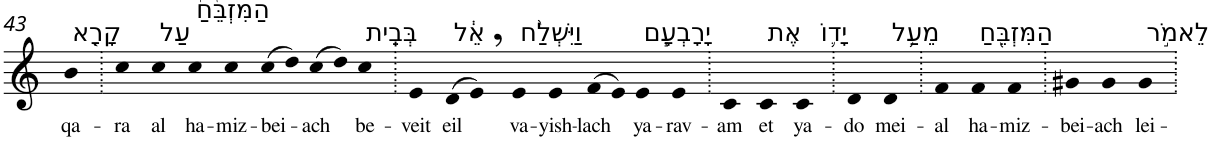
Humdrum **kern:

**kern	**text
*part1	*part1
*staff1	*staff1
*I"Piano	*
*I'Pno	*
!!LO:PB:g=z
*clefG2	*
*k[]	*
=43	=43
!LO:TX:a:t=קָרָ֤א	!
!	!LO:LY:b
4b	qa-
=44.	=44.
!	!LO:LY:b
4cc	-ra
!LO:TX:a:t=עַל	!
!	!LO:LY:b
4cc	al
!LO:TX:a:t=הַמִּזְבֵּ֙חַ֙	!
!	!LO:LY:b
4cc	ha-
!	!LO:LY:b
4cc	-miz-
!	!LO:LY:b
(>8cc	-bei-
8dd)	.
!	!LO:LY:b
(>8cc	-ach
8dd)	.
!LO:TX:a:t=בְּבֵֽית	!
!	!LO:LY:b
4cc	be-
=45.	=45.
!	!LO:LY:b
4e	-veit
!LO:TX:a:t=אֵ֔ל	!
!	!LO:LY:b
(>8d	eil
8e,)	.
!LO:TX:a:t=וַיִּשְׁלַ֨ח	!
!	!LO:LY:b
4e	va-
!	!LO:LY:b
4e	-yish-
!	!LO:LY:b
(>8f	-lach
8e)	.
!LO:TX:a:t=יָרָבְעָ֧ם	!
!	!LO:LY:b
4e	ya-
!	!LO:LY:b
4e	-rav-
=46.	=46.
!	!LO:LY:b
4c	-am
!LO:TX:a:t=אֶת	!
!	!LO:LY:b
4c	et
!LO:TX:a:t=יָד֛וֹ	!
!	!LO:LY:b
4c	ya-
=47.	=47.
!	!LO:LY:b
4d	-do
!LO:TX:a:t=מֵעַ֥ל	!
!	!LO:LY:b
4d	mei-
=48.	=48.
!	!LO:LY:b
4f	-al
!LO:TX:a:t=הַמִּזְבֵּ֖חַ	!
!	!LO:LY:b
4f	ha-
!	!LO:LY:b
4f	-miz-
=49.	=49.
!	!LO:LY:b
4g#X	-bei-
!	!LO:LY:b
4g#	-ach
!LO:TX:a:t=לֵאמֹ֣ר	!
!	!LO:LY:b
4g#	lei-
=.	=.
*-	*-
